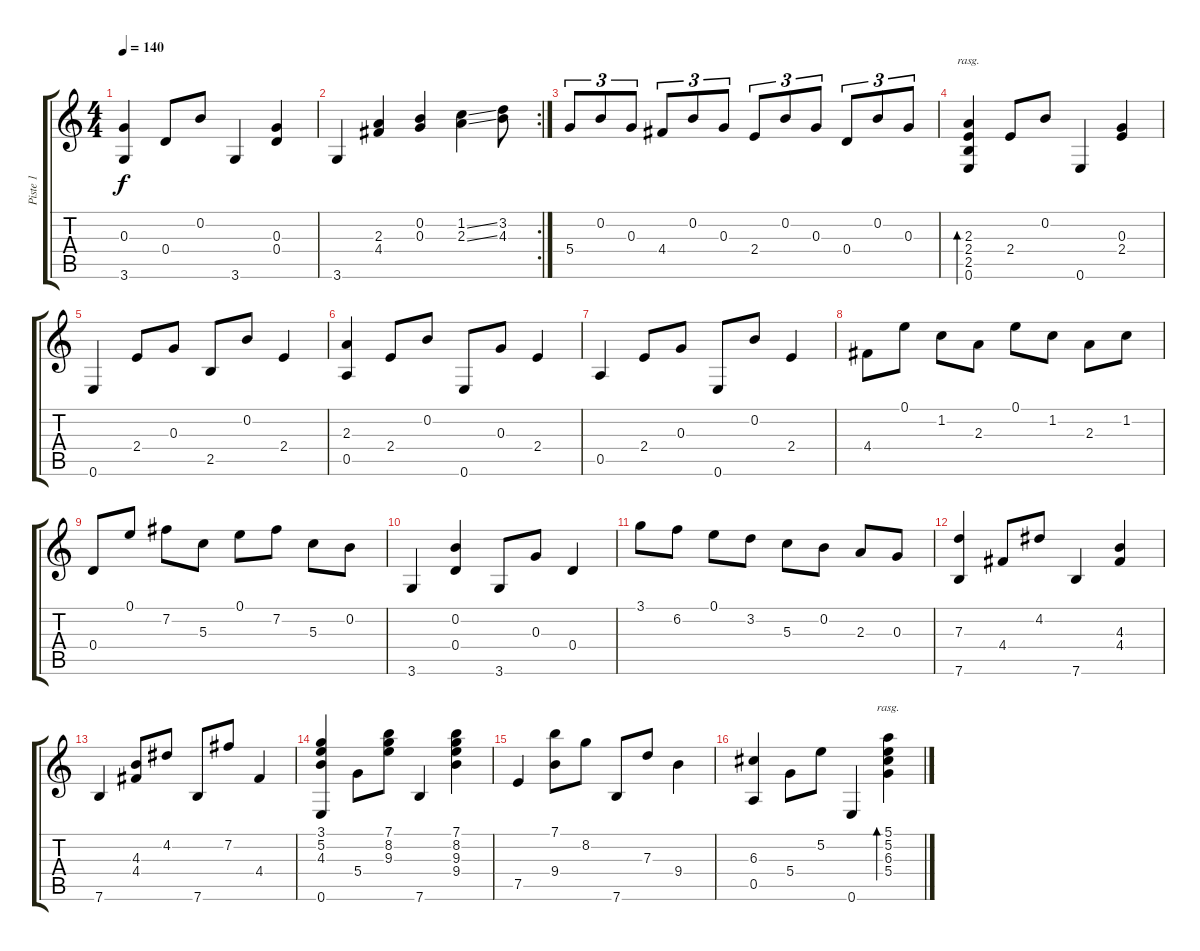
\track ("Piste 1" "Piste 1") {instrument electricguitarjazz}
\staff {score tabs}
\tuning (E4 B3 G3 D3 A2 E2) {hide}
\ts (4 4)
\tempo 140
\clef g2
\ks c
(0.3 3.6).4{dy f} 0.4.8 0.2.8 3.6.4 (0.3 0.4).4 |
\rc 2
3.6.4 (2.3 4.4).4 (0.2 0.3).4 (1.2{ss} 2.3{ss}).4 (3.2 4.3).8 |
5.4.8{tu (3 2)} 0.2.8{tu (3 2)} 0.3.8{tu (3 2)} 4.4.8{tu (3 2)} 0.2.8{tu (3 2)} 0.3.8{tu (3 2)} 2.4.8{tu (3 2)} 0.2.8{tu (3 2)} 0.3.8{tu (3 2)} 0.4.8{tu (3 2)} 0.2.8{tu (3 2)} 0.3.8{tu (3 2)} |
(2.3 2.4 2.5 0.6).4{bd 480 rasg ii} 2.4.8 0.2.8 0.6.4 (0.3 2.4).4 |
0.6.4 2.4.8 0.3.8 2.5.8 0.2.8 2.4.4 |
(2.3 0.5).4 2.4.8 0.2.8 0.6.8 0.3.8 2.4.4 |
0.5.4 2.4.8 0.3.8 0.6.8 0.2.8 2.4.4 |
4.4.8 0.1.8 1.2.8 2.3.8 0.1.8 1.2.8 2.3.8 1.2.8 |
0.4.8 0.1.8 7.2.8 5.3.8 0.1.8 7.2.8 5.3.8 0.2.8 |
3.6.4 (0.2 0.4).4 3.6.8 0.3.8 0.4.4 |
3.1.8 6.2.8 0.1.8 3.2.8 5.3.8 0.2.8 2.3.8 0.3.8 |
(7.3 7.6).4 4.4.8 4.2.8 7.6.4 (4.3 4.4).4 |
7.6.4 (4.3 4.4).8 4.2.8 7.6.8 7.2.8 4.4.4 |
(3.1 5.2 4.3 0.6).4 5.4.8 (7.1 8.2 9.3).8 7.6.4 (7.1 8.2 9.3 9.4).4 |
7.5.4 (7.1 9.4).8 8.2.8 7.6.8 7.3.8 9.4.4 |
(6.3 0.5).4 5.4.8 5.2.8 0.6.4 (5.1 5.2 6.3 5.4).4{bd 480 rasg ii}
